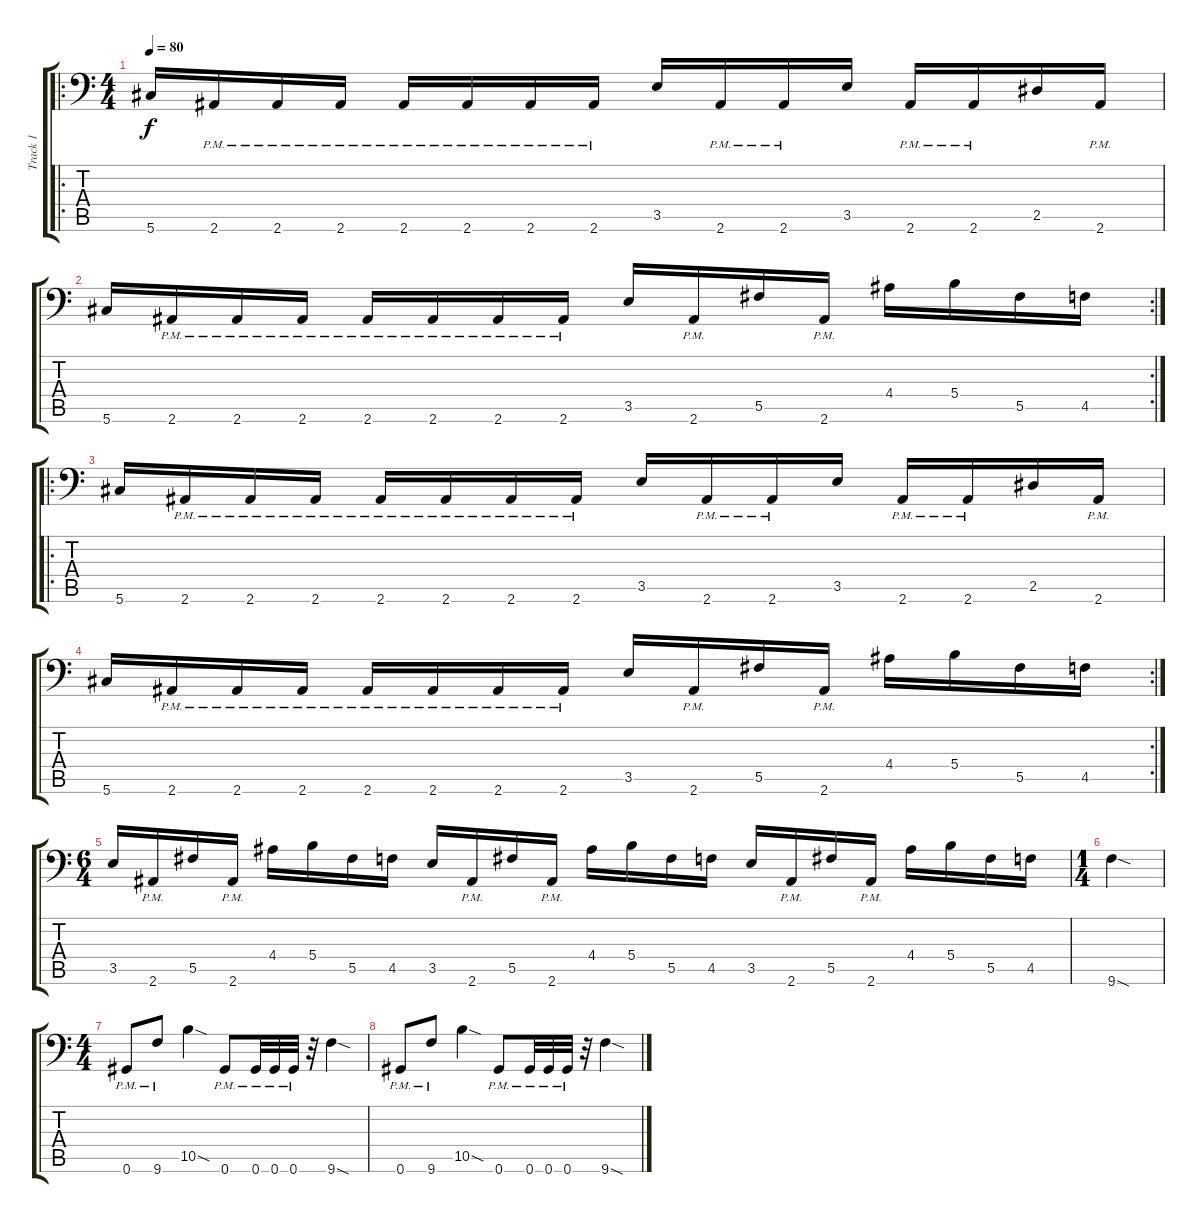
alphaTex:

\track ("Track 1" "Track 1") {instrument distortionguitar}
\staff {score tabs}
\tuning (Ab3 Eb3 B2 Gb2 Db2 Ab1) {hide}
\ro
\ts (4 4)
\tempo 80
\clef f4
\ks c
5.6.16{dy f} 2.6{pm}.16 2.6{pm}.16 2.6{pm}.16 2.6{pm}.16 2.6{pm}.16 2.6{pm}.16 2.6{pm}.16 3.5.16 2.6{pm}.16 2.6{pm}.16 3.5.16 2.6{pm}.16 2.6{pm}.16 2.5.16 2.6{pm}.16 |
\rc 2
5.6.16 2.6{pm}.16 2.6{pm}.16 2.6{pm}.16 2.6{pm}.16 2.6{pm}.16 2.6{pm}.16 2.6{pm}.16 3.5.16 2.6{pm}.16 5.5.16 2.6{pm}.16 4.4.16 5.4.16 5.5.16 4.5.16 |
\ro
5.6.16 2.6{pm}.16 2.6{pm}.16 2.6{pm}.16 2.6{pm}.16 2.6{pm}.16 2.6{pm}.16 2.6{pm}.16 3.5.16 2.6{pm}.16 2.6{pm}.16 3.5.16 2.6{pm}.16 2.6{pm}.16 2.5.16 2.6{pm}.16 |
\rc 2
5.6.16 2.6{pm}.16 2.6{pm}.16 2.6{pm}.16 2.6{pm}.16 2.6{pm}.16 2.6{pm}.16 2.6{pm}.16 3.5.16 2.6{pm}.16 5.5.16 2.6{pm}.16 4.4.16 5.4.16 5.5.16 4.5.16 |
\ts (6 4)
3.5.16 2.6{pm}.16 5.5.16 2.6{pm}.16 4.4.16 5.4.16 5.5.16 4.5.16 3.5.16 2.6{pm}.16 5.5.16 2.6{pm}.16 4.4.16 5.4.16 5.5.16 4.5.16 3.5.16 2.6{pm}.16 5.5.16 2.6{pm}.16 4.4.16 5.4.16 5.5.16 4.5.16 |
\ts (1 4)
9.6{sod}.4 |
\ts (4 4)
0.6{pm}.8 9.6{pm}.8 10.5{sod}.4 0.6{pm}.8 0.6{pm}.32 0.6{pm}.32 0.6{pm}.32 r.32 9.6{sod}.4 |
0.6{pm}.8 9.6{pm}.8 10.5{sod}.4 0.6{pm}.8 0.6{pm}.32 0.6{pm}.32 0.6{pm}.32 r.32 9.6{sod}.4
